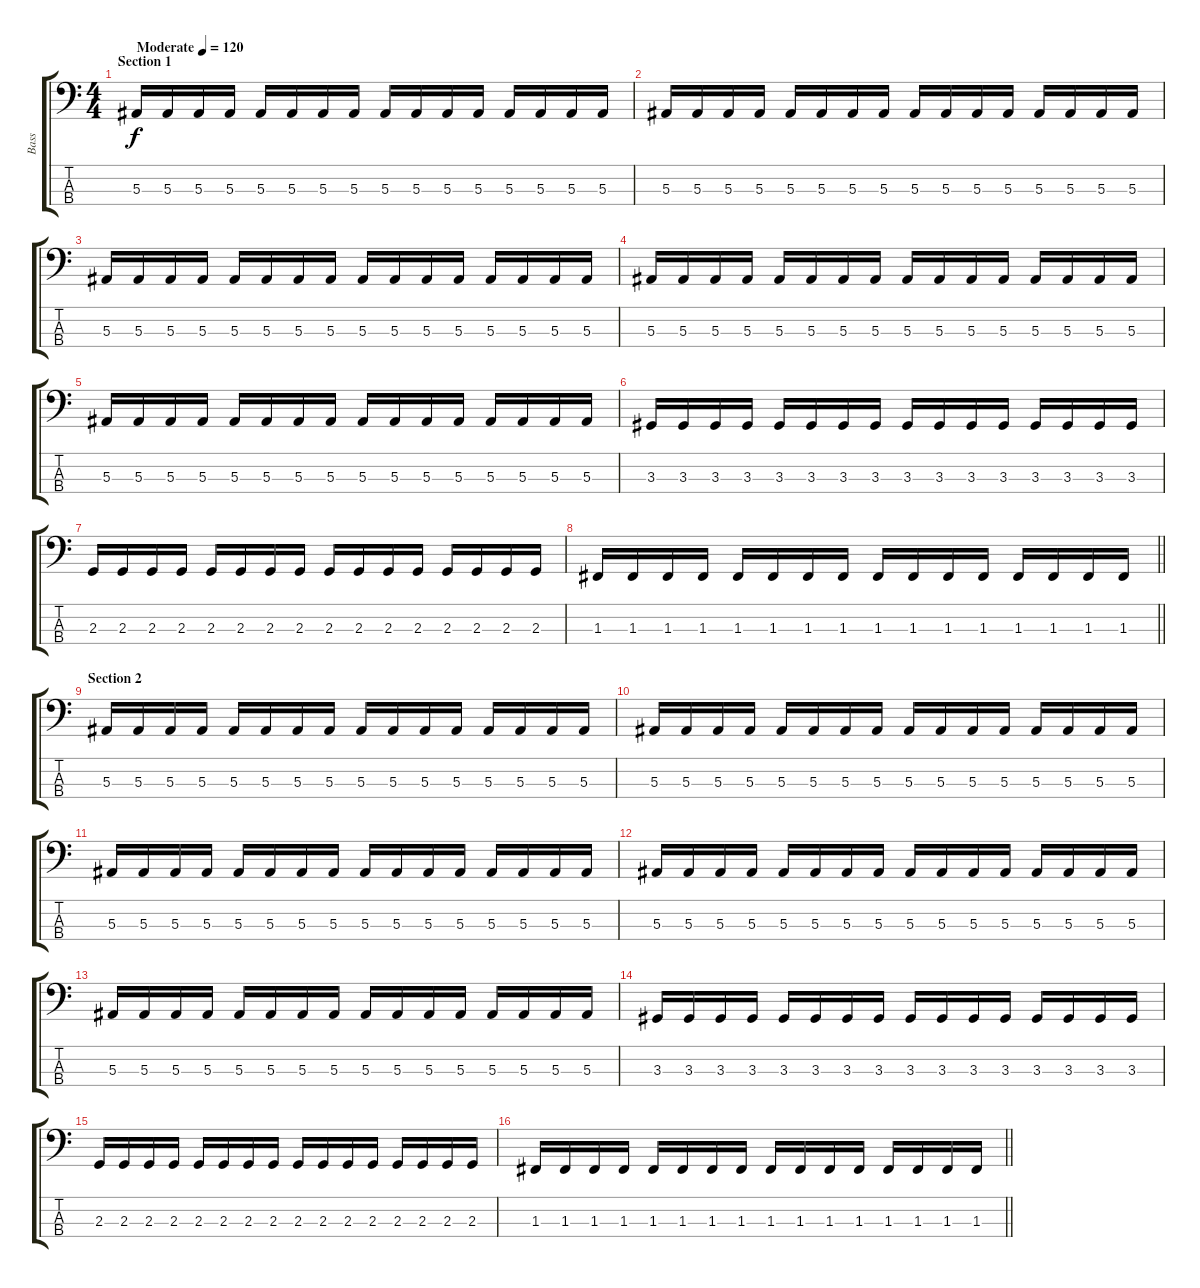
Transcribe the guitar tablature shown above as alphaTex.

\track ("Bass" "Bass") {instrument electricbassfinger}
\staff {score tabs}
\tuning (Eb2 Bb1 F1 C1) {hide}
\ts (4 4)
\section ("" "Section 1")
\tempo (120 "Moderate")
\clef f4
\ks c
5.3.16{dy f instrument lead2sawtooth} 5.3.16 5.3.16 5.3.16 5.3.16 5.3.16 5.3.16 5.3.16 5.3.16 5.3.16 5.3.16 5.3.16 5.3.16 5.3.16 5.3.16 5.3.16 |
5.3.16 5.3.16 5.3.16 5.3.16 5.3.16 5.3.16 5.3.16 5.3.16 5.3.16 5.3.16 5.3.16 5.3.16 5.3.16 5.3.16 5.3.16 5.3.16 |
5.3.16 5.3.16 5.3.16 5.3.16 5.3.16 5.3.16 5.3.16 5.3.16 5.3.16 5.3.16 5.3.16 5.3.16 5.3.16 5.3.16 5.3.16 5.3.16 |
5.3.16 5.3.16 5.3.16 5.3.16 5.3.16 5.3.16 5.3.16 5.3.16 5.3.16 5.3.16 5.3.16 5.3.16 5.3.16 5.3.16 5.3.16 5.3.16 |
5.3.16 5.3.16 5.3.16 5.3.16 5.3.16 5.3.16 5.3.16 5.3.16 5.3.16 5.3.16 5.3.16 5.3.16 5.3.16 5.3.16 5.3.16 5.3.16 |
3.3.16 3.3.16 3.3.16 3.3.16 3.3.16 3.3.16 3.3.16 3.3.16 3.3.16 3.3.16 3.3.16 3.3.16 3.3.16 3.3.16 3.3.16 3.3.16 |
2.3.16 2.3.16 2.3.16 2.3.16 2.3.16 2.3.16 2.3.16 2.3.16 2.3.16 2.3.16 2.3.16 2.3.16 2.3.16 2.3.16 2.3.16 2.3.16 |
\barLineRight lightlight
1.3.16 1.3.16 1.3.16 1.3.16 1.3.16 1.3.16 1.3.16 1.3.16 1.3.16 1.3.16 1.3.16 1.3.16 1.3.16 1.3.16 1.3.16 1.3.16 |
\section ("" "Section 2")
5.3.16{volume 8 instrument electricbassfinger} 5.3.16 5.3.16 5.3.16 5.3.16 5.3.16 5.3.16 5.3.16 5.3.16 5.3.16 5.3.16 5.3.16 5.3.16 5.3.16 5.3.16 5.3.16 |
5.3.16 5.3.16 5.3.16 5.3.16 5.3.16 5.3.16 5.3.16 5.3.16 5.3.16 5.3.16 5.3.16 5.3.16 5.3.16 5.3.16 5.3.16 5.3.16 |
5.3.16 5.3.16 5.3.16 5.3.16 5.3.16 5.3.16 5.3.16 5.3.16 5.3.16 5.3.16 5.3.16 5.3.16 5.3.16 5.3.16 5.3.16 5.3.16 |
5.3.16 5.3.16 5.3.16 5.3.16 5.3.16 5.3.16 5.3.16 5.3.16 5.3.16 5.3.16 5.3.16 5.3.16 5.3.16 5.3.16 5.3.16 5.3.16 |
5.3.16 5.3.16 5.3.16 5.3.16 5.3.16 5.3.16 5.3.16 5.3.16 5.3.16 5.3.16 5.3.16 5.3.16 5.3.16 5.3.16 5.3.16 5.3.16 |
3.3.16 3.3.16 3.3.16 3.3.16 3.3.16 3.3.16 3.3.16 3.3.16 3.3.16 3.3.16 3.3.16 3.3.16 3.3.16 3.3.16 3.3.16 3.3.16 |
2.3.16 2.3.16 2.3.16 2.3.16 2.3.16 2.3.16 2.3.16 2.3.16 2.3.16 2.3.16 2.3.16 2.3.16 2.3.16 2.3.16 2.3.16 2.3.16 |
\barLineRight lightlight
1.3.16 1.3.16 1.3.16 1.3.16 1.3.16 1.3.16 1.3.16 1.3.16 1.3.16 1.3.16 1.3.16 1.3.16 1.3.16 1.3.16 1.3.16 1.3.16
